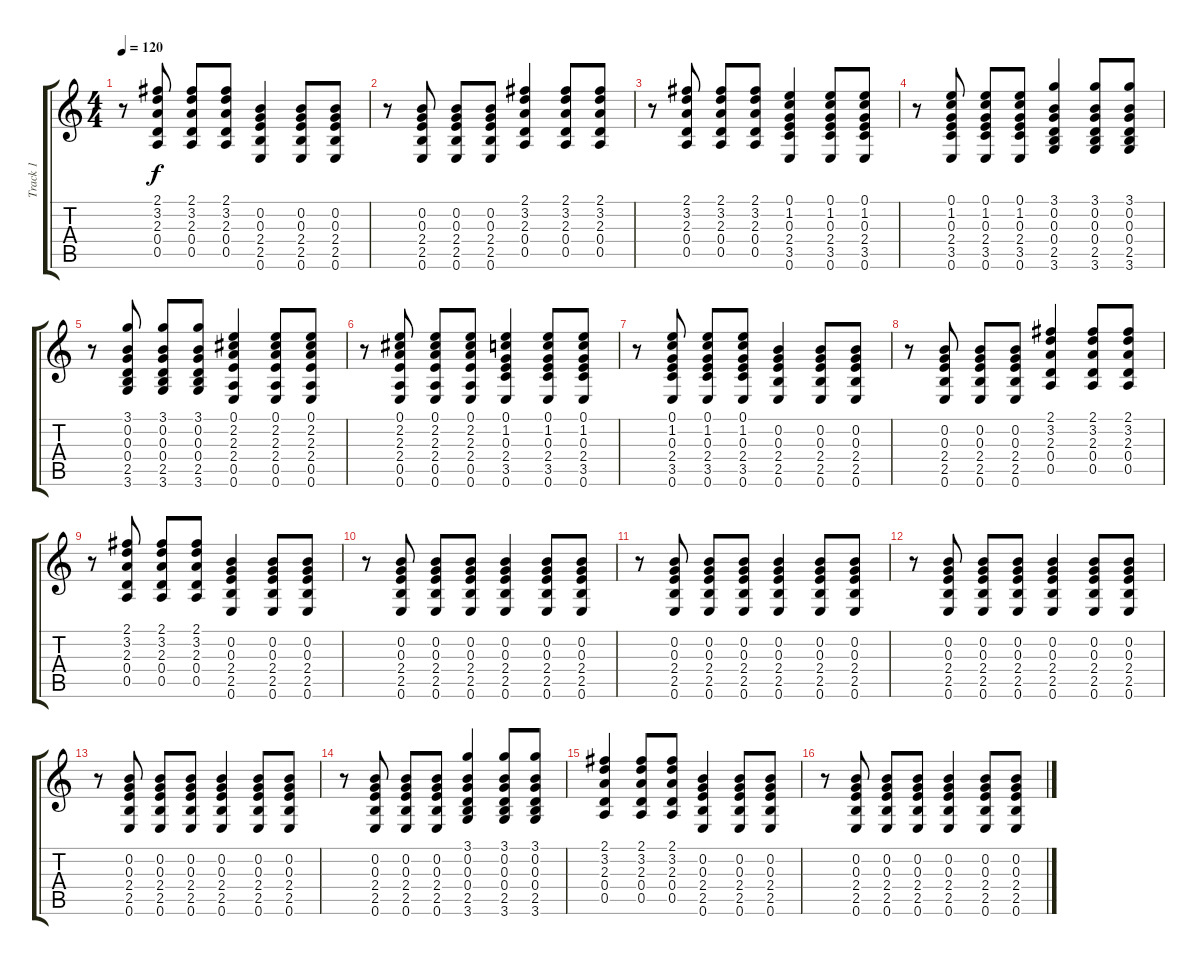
\track ("Track 1" "Track 1") {instrument acousticguitarsteel}
\staff {score tabs}
\tuning (E4 B3 G3 D3 A2 E2) {hide}
\ts (4 4)
\tempo 120
\clef g2
\ks c
r.8{dy f} (2.1 3.2 2.3 0.4 0.5).8 (2.1 3.2 2.3 0.4 0.5).8 (2.1 3.2 2.3 0.4 0.5).8 (0.2 0.3 2.4 2.5 0.6).4 (0.2 0.3 2.4 2.5 0.6).8 (0.2 0.3 2.4 2.5 0.6).8 |
r.8 (0.2 0.3 2.4 2.5 0.6).8 (0.2 0.3 2.4 2.5 0.6).8 (0.2 0.3 2.4 2.5 0.6).8 (2.1 3.2 2.3 0.4 0.5).4 (2.1 3.2 2.3 0.4 0.5).8 (2.1 3.2 2.3 0.4 0.5).8 |
r.8 (2.1 3.2 2.3 0.4 0.5).8 (2.1 3.2 2.3 0.4 0.5).8 (2.1 3.2 2.3 0.4 0.5).8 (0.1 1.2 0.3 2.4 3.5 0.6).4 (0.1 1.2 0.3 2.4 3.5 0.6).8 (0.1 1.2 0.3 2.4 3.5 0.6).8 |
r.8 (0.1 1.2 0.3 2.4 3.5 0.6).8 (0.1 1.2 0.3 2.4 3.5 0.6).8 (0.1 1.2 0.3 2.4 3.5 0.6).8 (3.1 0.2 0.3 0.4 2.5 3.6).4 (3.1 0.2 0.3 0.4 2.5 3.6).8 (3.1 0.2 0.3 0.4 2.5 3.6).8 |
r.8 (3.1 0.2 0.3 0.4 2.5 3.6).8 (3.1 0.2 0.3 0.4 2.5 3.6).8 (3.1 0.2 0.3 0.4 2.5 3.6).8 (0.1 2.2 2.3 2.4 0.5 0.6).4 (0.1 2.2 2.3 2.4 0.5 0.6).8 (0.1 2.2 2.3 2.4 0.5 0.6).8 |
r.8 (0.1 2.2 2.3 2.4 0.5 0.6).8 (0.1 2.2 2.3 2.4 0.5 0.6).8 (0.1 2.2 2.3 2.4 0.5 0.6).8 (0.1 1.2 0.3 2.4 3.5 0.6).4 (0.1 1.2 0.3 2.4 3.5 0.6).8 (0.1 1.2 0.3 2.4 3.5 0.6).8 |
r.8 (0.1 1.2 0.3 2.4 3.5 0.6).8 (0.1 1.2 0.3 2.4 3.5 0.6).8 (0.1 1.2 0.3 2.4 3.5 0.6).8 (0.2 0.3 2.4 2.5 0.6).4 (0.2 0.3 2.4 2.5 0.6).8 (0.2 0.3 2.4 2.5 0.6).8 |
r.8 (0.2 0.3 2.4 2.5 0.6).8 (0.2 0.3 2.4 2.5 0.6).8 (0.2 0.3 2.4 2.5 0.6).8 (2.1 3.2 2.3 0.4 0.5).4 (2.1 3.2 2.3 0.4 0.5).8 (2.1 3.2 2.3 0.4 0.5).8 |
r.8 (2.1 3.2 2.3 0.4 0.5).8 (2.1 3.2 2.3 0.4 0.5).8 (2.1 3.2 2.3 0.4 0.5).8 (0.2 0.3 2.4 2.5 0.6).4 (0.2 0.3 2.4 2.5 0.6).8 (0.2 0.3 2.4 2.5 0.6).8 |
r.8 (0.2 0.3 2.4 2.5 0.6).8 (0.2 0.3 2.4 2.5 0.6).8 (0.2 0.3 2.4 2.5 0.6).8 (0.2 0.3 2.4 2.5 0.6).4 (0.2 0.3 2.4 2.5 0.6).8 (0.2 0.3 2.4 2.5 0.6).8 |
r.8 (0.2 0.3 2.4 2.5 0.6).8 (0.2 0.3 2.4 2.5 0.6).8 (0.2 0.3 2.4 2.5 0.6).8 (0.2 0.3 2.4 2.5 0.6).4 (0.2 0.3 2.4 2.5 0.6).8 (0.2 0.3 2.4 2.5 0.6).8 |
r.8 (0.2 0.3 2.4 2.5 0.6).8 (0.2 0.3 2.4 2.5 0.6).8 (0.2 0.3 2.4 2.5 0.6).8 (0.2 0.3 2.4 2.5 0.6).4 (0.2 0.3 2.4 2.5 0.6).8 (0.2 0.3 2.4 2.5 0.6).8 |
r.8 (0.2 0.3 2.4 2.5 0.6).8 (0.2 0.3 2.4 2.5 0.6).8 (0.2 0.3 2.4 2.5 0.6).8 (0.2 0.3 2.4 2.5 0.6).4 (0.2 0.3 2.4 2.5 0.6).8 (0.2 0.3 2.4 2.5 0.6).8 |
r.8 (0.2 0.3 2.4 2.5 0.6).8 (0.2 0.3 2.4 2.5 0.6).8 (0.2 0.3 2.4 2.5 0.6).8 (3.1 0.2 0.3 0.4 2.5 3.6).4 (3.1 0.2 0.3 0.4 2.5 3.6).8 (3.1 0.2 0.3 0.4 2.5 3.6).8 |
(2.1 3.2 2.3 0.4 0.5).4 (2.1 3.2 2.3 0.4 0.5).8 (2.1 3.2 2.3 0.4 0.5).8 (0.2 0.3 2.4 2.5 0.6).4 (0.2 0.3 2.4 2.5 0.6).8 (0.2 0.3 2.4 2.5 0.6).8 |
r.8 (0.2 0.3 2.4 2.5 0.6).8 (0.2 0.3 2.4 2.5 0.6).8 (0.2 0.3 2.4 2.5 0.6).8 (0.2 0.3 2.4 2.5 0.6).4 (0.2 0.3 2.4 2.5 0.6).8 (0.2 0.3 2.4 2.5 0.6).8
